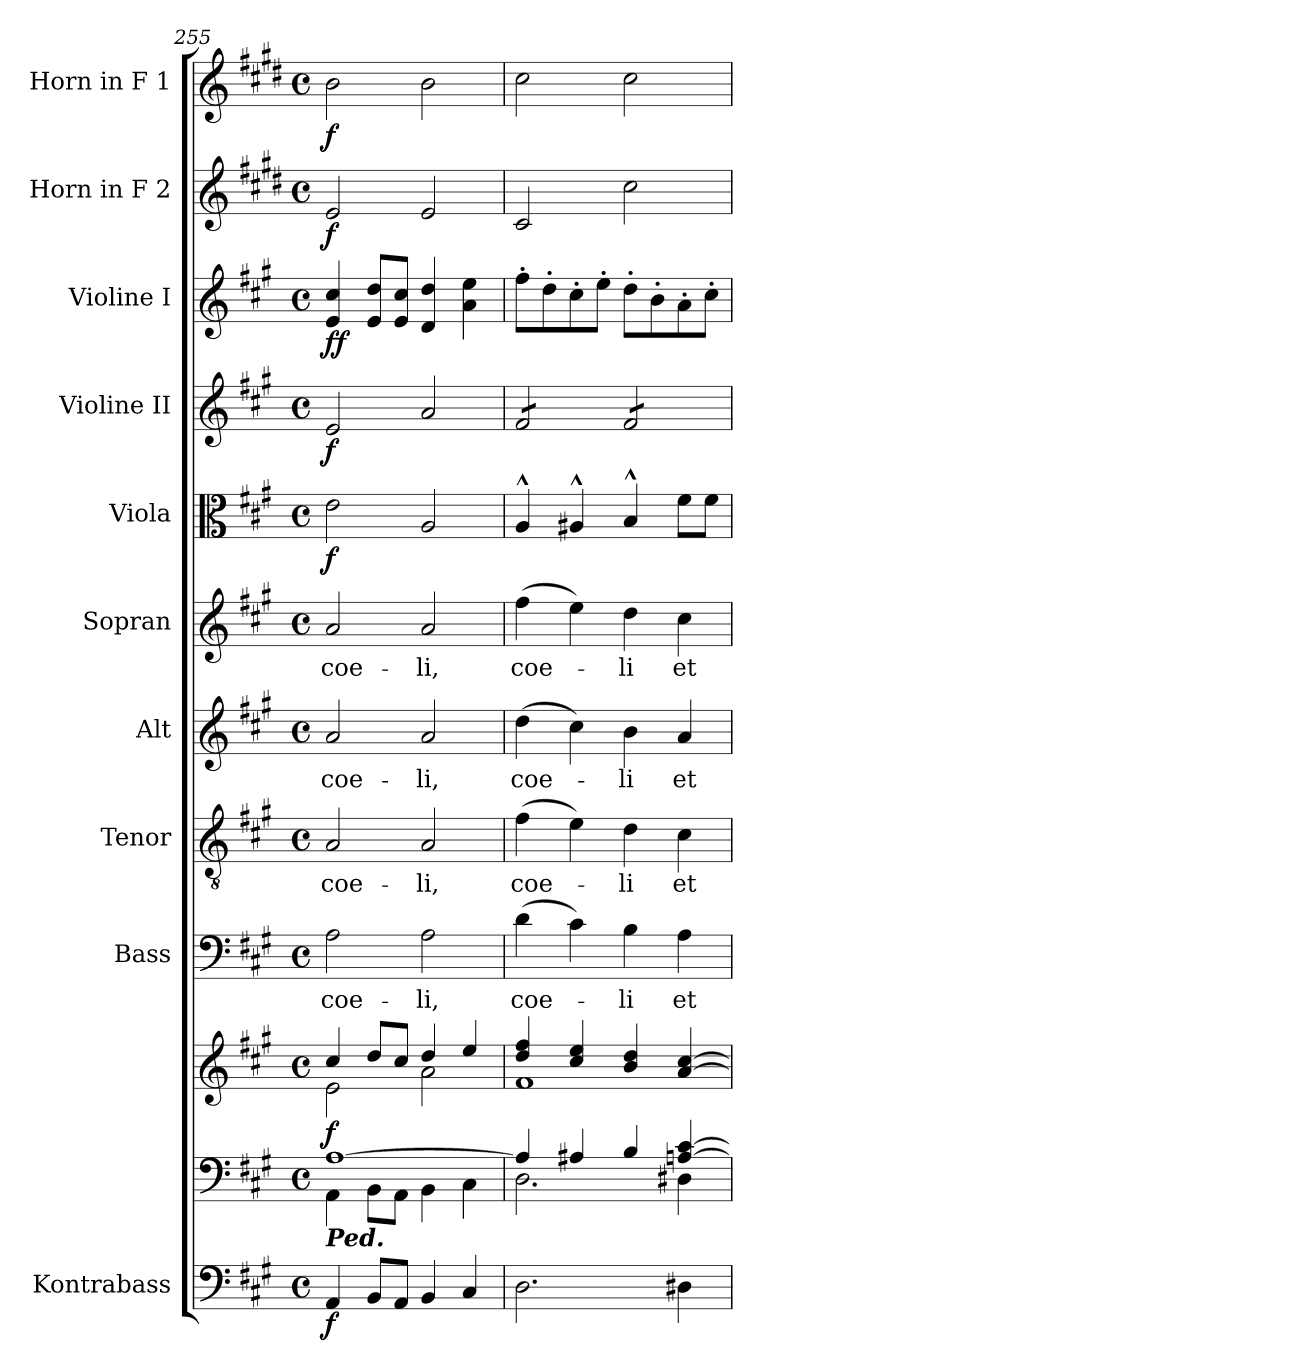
**kern	**dynam	**kern	**kern	**dynam	**kern	**text	**kern	**text	**kern	**text	**kern	**text	**kern	**dynam	**kern	**dynam	**kern	**dynam	**kern	**dynam	**kern	**dynam
*part11	*part11	*part10	*part10	*part10	*part9	*part9	*part8	*part8	*part7	*part7	*part6	*part6	*part5	*part5	*part4	*part4	*part3	*part3	*part2	*part2	*part1	*part1
*staff12	*staff12	*staff11	*staff10	*staff10/11	*staff9	*staff9	*staff8	*staff8	*staff7	*staff7	*staff6	*staff6	*staff5	*staff5	*staff4	*staff4	*staff3	*staff3	*staff2	*staff2	*staff1	*staff1
*I"Kontrabass	*	*	*	*	*I"Bass	*	*I"Tenor	*	*I"Alt	*	*I"Sopran	*	*I"Viola	*	*I"Violine II	*	*I"Violine I	*	*I"Horn in F 2	*	*I"Horn in F 1	*
*I'Kb.	*	*	*	*	*I'B.	*	*I'T.	*	*I'A.	*	*I'S.	*	*I'Vla.	*	*I'Vl. II	*	*I'Vl. I	*	*	*	*	*
*clefF4	*	*clefF4	*clefG2	*	*clefF4	*	*clefGv2	*	*clefG2	*	*clefG2	*	*clefC3	*	*clefG2	*	*clefG2	*	*clefG2	*	*clefG2	*
*ITrd7c12	*	*	*	*	*	*	*	*	*	*	*	*	*	*	*	*	*	*	*ITrd4c7	*	*ITrd4c7	*
*k[f#c#g#]	*	*k[f#c#g#]	*k[f#c#g#]	*	*k[f#c#g#]	*	*k[f#c#g#]	*	*k[f#c#g#]	*	*k[f#c#g#]	*	*k[f#c#g#]	*	*k[f#c#g#]	*	*k[f#c#g#]	*	*k[f#c#g#]	*	*k[f#c#g#]	*
*A:	*	*A:	*A:	*	*A:	*	*A:	*	*A:	*	*A:	*	*A:	*	*A:	*	*A:	*	*A:	*	*A:	*
*M4/4	*	*M4/4	*M4/4	*	*M4/4	*	*M4/4	*	*M4/4	*	*M4/4	*	*M4/4	*	*M4/4	*	*M4/4	*	*M4/4	*	*M4/4	*
*met(c)	*	*met(c)	*met(c)	*	*met(c)	*	*met(c)	*	*met(c)	*	*met(c)	*	*met(c)	*	*met(c)	*	*met(c)	*	*met(c)	*	*met(c)	*
=255	=255	=255	=255	=255	=255	=255	=255	=255	=255	=255	=255	=255	=255	=255	=255	=255	=255	=255	=255	=255	=255	=255
*	*	*^	*^	*	*	*	*	*	*	*	*	*	*	*	*	*	*	*	*	*	*	*
!	!	!LO:TX:b:Bi:t=Ped.	!	!	!	!	!	!	!	!	!	!	!	!	!	!	!	!	!	!	!	!	!	!
!	!LO:DY:b	!	!	!	!	!LO:DY:b	!	!LO:LY:b	!	!LO:LY:b	!	!LO:LY:b	!	!LO:LY:b	!	!LO:DY:b	!	!LO:DY:b	!	!LO:DY:b	!	!LO:DY:b	!	!LO:DY:b
4AAA/	f	[>1A	4AA\	4cc#/	2e\	f	2A\	coe-	2A/	coe-	2a/	coe-	2a/	coe-	2e\	f	2e/	f	4e/ 4cc#/	ff	2A/	f	2e\	f
8BBB/L	.	.	8BB\L	8dd/L	.	.	.	.	.	.	.	.	.	.	.	.	.	.	8e/ 8dd/L	.	.	.	.	.
8AAA/J	.	.	8AA\J	8cc#/J	.	.	.	.	.	.	.	.	.	.	.	.	.	.	8e/ 8cc#/J	.	.	.	.	.
!	!	!	!	!	!	!	!	!LO:LY:b	!	!LO:LY:b	!	!LO:LY:b	!	!LO:LY:b	!	!	!	!	!	!	!	!	!	!
4BBB/	.	.	4BB\	4dd/	2a\	.	2A\	-li,	2A/	-li,	2a/	-li,	2a/	-li,	2A/	.	2a/	.	4d/ 4dd/	.	2A/	.	2e\	.
4CC#/	.	.	4C#\	4ee/	.	.	.	.	.	.	.	.	.	.	.	.	.	.	4a\ 4ee\	.	.	.	.	.
!!LO:PB:g=z
=256	=256	=256	=256	=256	=256	=256	=256	=256	=256	=256	=256	=256	=256	=256	=256	=256	=256	=256	=256	=256	=256	=256	=256	=256
!	!	!	!	!	!	!	!	!LO:LY:b	!	!LO:LY:b	!	!LO:LY:b	!	!LO:LY:b	!	!	!	!	!	!	!	!	!	!
*	*	*	*	*	*	*	*	*	*	*	*	*	*	*	*	*	*tremolo	*	*	*	*	*	*	*
2.DD\	.	4A/]	2.D\	4dd/ 4ff#/	1f#	.	(>4d\	coe-	(>4f#\	coe-	(>4dd\	coe-	(>4ff#\	coe-	4A^^>/	.	8f#/L	.	8ff#'>\L	.	2F#/	.	2f#\	.
.	.	.	.	.	.	.	.	.	.	.	.	.	.	.	.	.	8f#/	.	8dd'>\	.	.	.	.	.
.	.	4A#X/	.	4cc#/ 4ee/	.	.	4c#\)	.	4e\)	.	4cc#\)	.	4ee\)	.	4A#X^^>/	.	8f#/	.	8cc#'>\	.	.	.	.	.
.	.	.	.	.	.	.	.	.	.	.	.	.	.	.	.	.	8f#/J	.	8ee'>\J	.	.	.	.	.
!	!	!	!	!	!	!	!	!LO:LY:b	!	!LO:LY:b	!	!LO:LY:b	!	!LO:LY:b	!	!	!	!	!	!	!	!	!	!
.	.	4B/	.	4b/ 4dd/	.	.	4B\	-li	4d\	-li	4b\	-li	4dd\	-li	4B^^>/	.	8f#/L	.	8dd'>\L	.	2f#\	.	2f#\	.
.	.	.	.	.	.	.	.	.	.	.	.	.	.	.	.	.	8f#/	.	8b'>\	.	.	.	.	.
!	!	!	!	!	!	!	!	!LO:LY:b	!	!LO:LY:b	!	!LO:LY:b	!	!LO:LY:b	!	!	!	!	!	!	!	!	!	!
4DD#X\	.	[>4An/ [>4c#/	4D#X\	[>4a/ [>4cc#/	.	.	4A\	et	4c#\	et	4a/	et	4cc#\	et	8f#\L	.	8f#/	.	8a'>\	.	.	.	.	.
.	.	.	.	.	.	.	.	.	.	.	.	.	.	.	8f#\J	.	8f#/J	.	8cc#'>\J	.	.	.	.	.
*	*	*	*	*	*	*	*	*	*	*	*	*	*	*	*	*	*Xtremolo	*	*	*	*	*	*	*
*	*	*v	*v	*	*	*	*	*	*	*	*	*	*	*	*	*	*	*	*	*	*	*	*	*
*	*	*	*v	*v	*	*	*	*	*	*	*	*	*	*	*	*	*	*	*	*	*	*	*
=	=	=	=	=	=	=	=	=	=	=	=	=	=	=	=	=	=	=	=	=	=	=
*-	*-	*-	*-	*-	*-	*-	*-	*-	*-	*-	*-	*-	*-	*-	*-	*-	*-	*-	*-	*-	*-	*-
